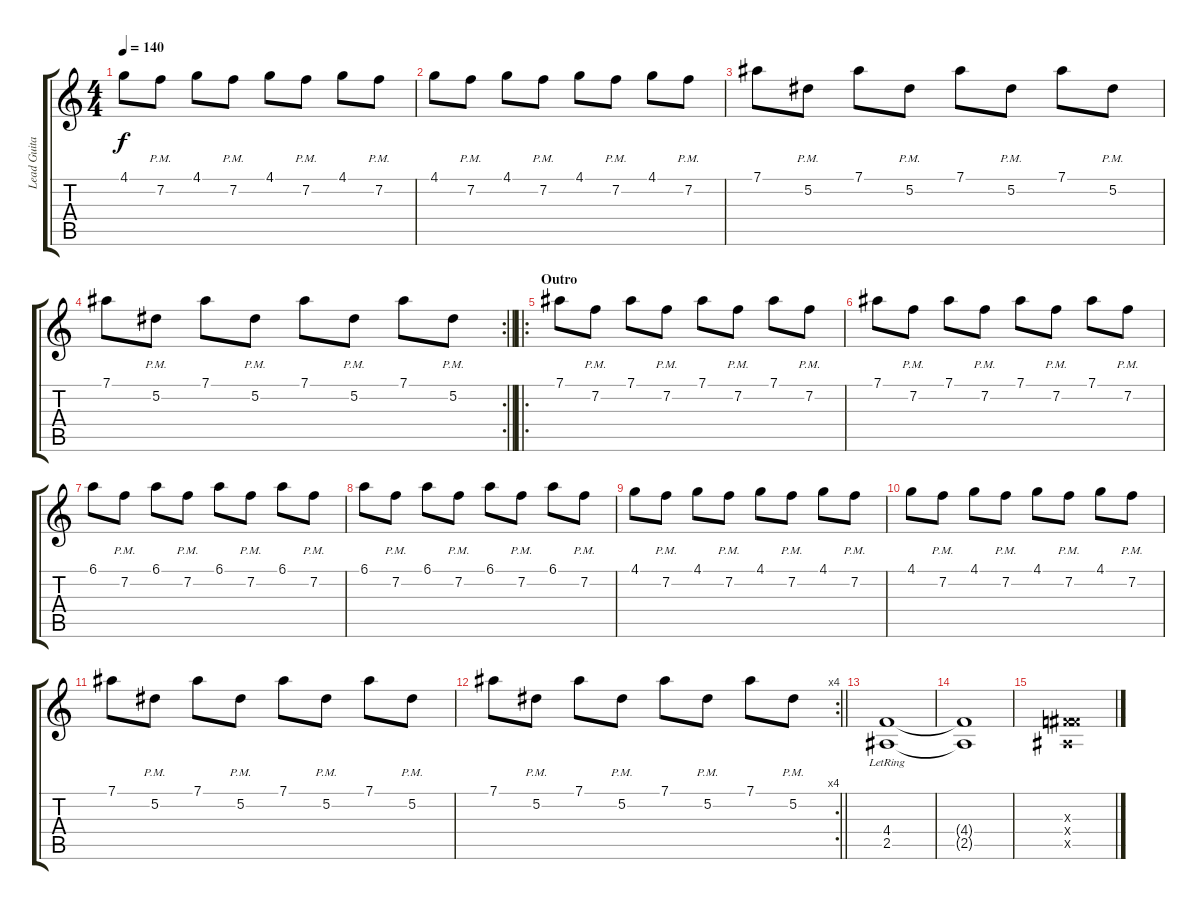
\track ("Lead Guitar" "Lead Guita") {instrument distortionguitar}
\staff {score tabs}
\tuning (Eb4 Bb3 Gb3 Db3 Ab2 Eb2) {hide}
\ts (4 4)
\tempo 140
\clef g2
\ks c
4.1.8{dy f} 7.2{pm}.8 4.1.8 7.2{pm}.8 4.1.8 7.2{pm}.8 4.1.8 7.2{pm}.8 |
4.1.8 7.2{pm}.8 4.1.8 7.2{pm}.8 4.1.8 7.2{pm}.8 4.1.8 7.2{pm}.8 |
7.1.8 5.2{pm}.8 7.1.8 5.2{pm}.8 7.1.8 5.2{pm}.8 7.1.8 5.2{pm}.8 |
\rc 2
\barLineRight lightlight
7.1.8 5.2{pm}.8 7.1.8 5.2{pm}.8 7.1.8 5.2{pm}.8 7.1.8 5.2{pm}.8 |
\ro
\section ("" "Outro")
7.1.8 7.2{pm}.8 7.1.8 7.2{pm}.8 7.1.8 7.2{pm}.8 7.1.8 7.2{pm}.8 |
7.1.8 7.2{pm}.8 7.1.8 7.2{pm}.8 7.1.8 7.2{pm}.8 7.1.8 7.2{pm}.8 |
6.1.8 7.2{pm}.8 6.1.8 7.2{pm}.8 6.1.8 7.2{pm}.8 6.1.8 7.2{pm}.8 |
6.1.8 7.2{pm}.8 6.1.8 7.2{pm}.8 6.1.8 7.2{pm}.8 6.1.8 7.2{pm}.8 |
4.1.8 7.2{pm}.8 4.1.8 7.2{pm}.8 4.1.8 7.2{pm}.8 4.1.8 7.2{pm}.8 |
4.1.8 7.2{pm}.8 4.1.8 7.2{pm}.8 4.1.8 7.2{pm}.8 4.1.8 7.2{pm}.8 |
7.1.8 5.2{pm}.8 7.1.8 5.2{pm}.8 7.1.8 5.2{pm}.8 7.1.8 5.2{pm}.8 |
\rc 4
\barLineRight lightlight
7.1.8 5.2{pm}.8 7.1.8 5.2{pm}.8 7.1.8 5.2{pm}.8 7.1.8 5.2{pm}.8 |
(4.4{lr} 2.5{lr}).1 |
(4.4{t} 2.5{t}).1 |
(0.3{x} 4.4{x} 2.5{x}).1
